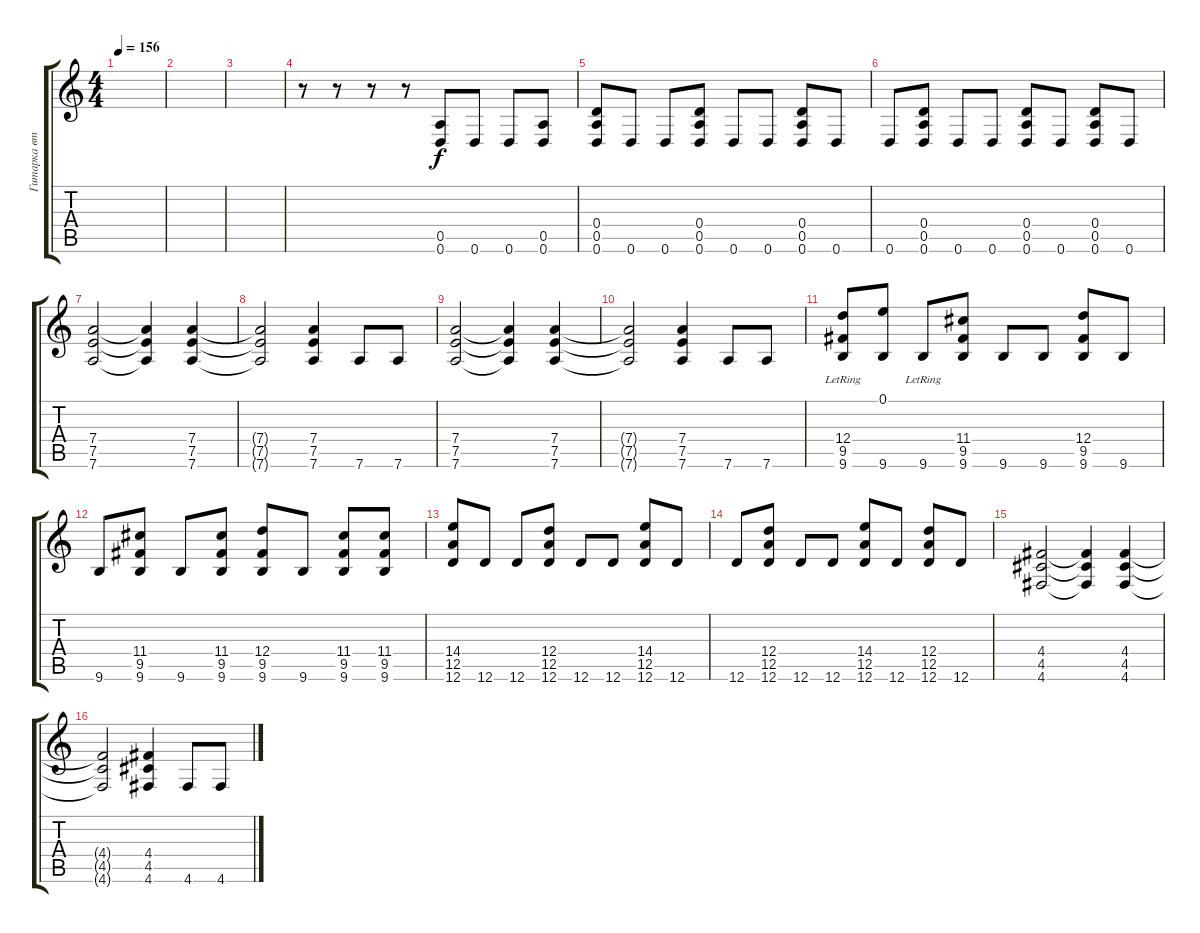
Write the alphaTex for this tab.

\track ("Гитарка вторая" "Гитарка вт") {instrument distortionguitar}
\staff {score tabs}
\tuning (E4 B3 G3 D3 A2 D2) {hide}
\ts (4 4)
\tempo 156
\clef g2
\ks c
|
|
|
r.8 r.8 r.8 r.8 (0.5 0.6).8 0.6.8 0.6.8 (0.5 0.6).8 |
(0.4 0.5 0.6).8 0.6.8 0.6.8 (0.4 0.5 0.6).8 0.6.8 0.6.8 (0.4 0.5 0.6).8 0.6.8 |
0.6.8 (0.4 0.5 0.6).8 0.6.8 0.6.8 (0.4 0.5 0.6).8 0.6.8 (0.4 0.5 0.6).8 0.6.8 |
(7.4 7.5 7.6).2 (7.4{t} 7.5{t} 7.6{t}).4 (7.4 7.5 7.6).4 |
(7.4{t} 7.5{t} 7.6{t}).2 (7.4 7.5 7.6).4 7.6.8 7.6.8 |
(7.4 7.5 7.6).2 (7.4{t} 7.5{t} 7.6{t}).4 (7.4 7.5 7.6).4 |
(7.4{t} 7.5{t} 7.6{t}).2 (7.4 7.5 7.6).4 7.6.8 7.6.8 |
(12.4{lr} 9.5{lr} 9.6{lr}).8 (0.1 9.6).8 9.6{lr}.8 (11.4 9.5 9.6).8 9.6.8 9.6.8 (12.4 9.5 9.6).8 9.6.8 |
9.6.8 (11.4 9.5 9.6).8 9.6.8 (11.4 9.5 9.6).8 (12.4 9.5 9.6).8 9.6.8 (11.4 9.5 9.6).8 (11.4 9.5 9.6).8 |
(14.4 12.5 12.6).8 12.6.8 12.6.8 (12.4 12.5 12.6).8 12.6.8 12.6.8 (14.4 12.5 12.6).8 12.6.8 |
12.6.8 (12.4 12.5 12.6).8 12.6.8 12.6.8 (14.4 12.5 12.6).8 12.6.8 (12.4 12.5 12.6).8 12.6.8 |
(4.4 4.5 4.6).2 (4.4{t} 4.5{t} 4.6{t}).4 (4.4 4.5 4.6).4 |
(4.4{t} 4.5{t} 4.6{t}).2 (4.4 4.5 4.6).4 4.6.8 4.6.8
